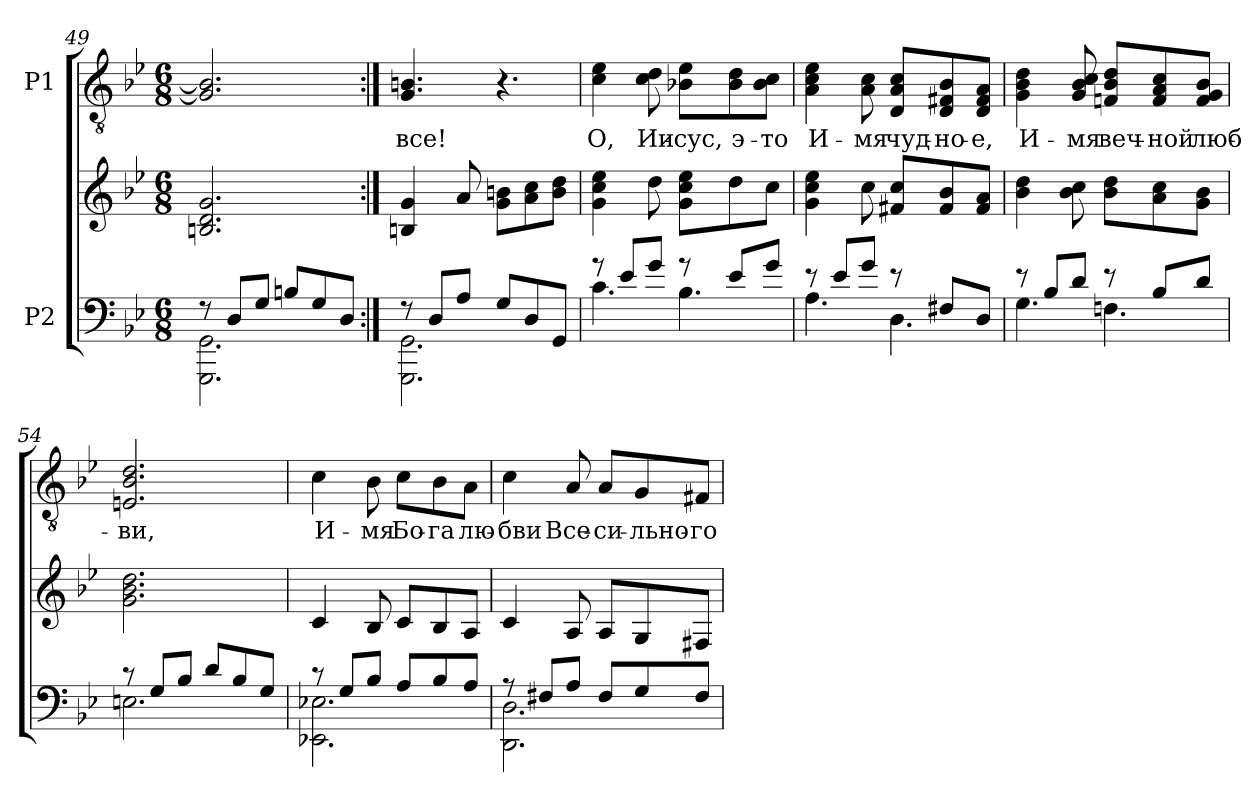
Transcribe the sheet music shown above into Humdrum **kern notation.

**kern	**kern	**kern	**text
*part2	*part2	*part1	*part1
*staff3	*staff2	*staff1	*staff1
*I"P2	*	*I"P1	*
*clefF4	*clefG2	*clefGv2	*
*	*	*ITrd7c12	*
*k[b-e-]	*k[b-e-]	*k[b-e-]	*
*g:	*g:	*g:	*
*M6/8	*M6/8	*M6/8	*
=49	=49	=49	=49
*^	*	*	*
8r	2.GGGi\ 2.GGi	2.Bni/ 2.di 2.gi	2.GGi/] 2.BBi]	.
8Di/L	.	.	.	.
8Gi/J	.	.	.	.
8Bni/L	.	.	.	.
8Gi/	.	.	.	.
8Di/J	.	.	.	.
=50:|!	=50:|!	=50:|!	=50:|!	=50:|!
!	!	!	!	!LO:LY:b:color=#000000
8r	2.GGGi\ 2.GGi	4Bni/ 4gi	4.GGi/ 4.BBni	все!
8Di/L	.	.	.	.
8Ai/J	.	8ai/	.	.
8Gi/L	.	8gi\ 8bniL	4.r	.
8Di/	.	8ai\ 8cci	.	.
8GGi/J	.	8bi\ 8ddiJ	.	.
!!LO:LB:g=z
=51	=51	=51	=51	=51
!	!	!	!	!LO:LY:b:color=#000000
8r	4.ci\	4gi\ 4cci 4ee-i	4Ci\ 4E-i	О,
8e-i/L	.	.	.	.
!	!	!	!	!LO:LY:b:color=#000000
8gi/J	.	8ddi\	8Ci\ 8Di	Ии-
!	!	!	!	!LO:LY:b:color=#000000
8r	4.B-i\	8gi\ 8cci 8ee-iL	8BB-Xi\ 8E-iL	-сус,
!	!	!	!	!LO:LY:b:color=#000000
8e-i/L	.	8ddi\	8BB-i\ 8Di	э-
!	!	!	!	!LO:LY:b:color=#000000
8gi/J	.	8cci\J	8BB-i\ 8CiJ	-то
=52	=52	=52	=52	=52
!	!	!	!	!LO:LY:b:color=#000000
8r	4.Ai\	4gi\ 4cci 4ee-i	4AAi\ 4Ci 4E-i	И-
8e-i/L	.	.	.	.
!	!	!	!	!LO:LY:b:color=#000000
8gi/J	.	8cci\	8AAi\ 8Ci	-мя
!	!	!	!	!LO:LY:b:color=#000000
8r	4.Di\	8f#Xi/ 8cciL	8DDi/ 8AAi 8CiL	чуд-
!	!	!	!	!LO:LY:b:color=#000000
8F#Xi/L	.	8f#i/ 8b-i	8DDi/ 8FF#Xi 8BB-i	-но-
!	!	!	!	!LO:LY:b:color=#000000
8Di/J	.	8f#i/ 8aiJ	8DDi/ 8FF#i 8AAiJ	-е,
=53	=53	=53	=53	=53
!	!	!	!	!LO:LY:b:color=#000000
8r	4.Gi\	4b-i\ 4ddi	4GGi\ 4BB-i 4Di	И-
8B-i/L	.	.	.	.
!	!	!	!	!LO:LY:b:color=#000000
8di/J	.	8b-i\ 8cci	8GGi/ 8BB-i 8Ci	-мя
!	!	!	!	!LO:LY:b:color=#000000
8r	4.Fni\	8b-i\ 8ddiL	8FFni/ 8BB-i 8DiL	веч-
!	!	!	!	!LO:LY:b:color=#000000
8B-i/L	.	8ai\ 8cci	8FFi/ 8AAi 8Ci	-ной
!	!	!	!	!LO:LY:b:color=#000000
8di/J	.	8gi\ 8b-iJ	8FFi/ 8GGi 8BB-iJ	люб-
=54	=54	=54	=54	=54
!	!	!	!	!LO:LY:b:color=#000000
8r	2.Eni\	2.gi\ 2.b-i 2.ddi	2.EEni/ 2.BB-i 2.Di	-ви,
8Gi/L	.	.	.	.
8B-i/J	.	.	.	.
8di/L	.	.	.	.
8B-i/	.	.	.	.
8Gi/J	.	.	.	.
!!LO:LB:g=z
=55	=55	=55	=55	=55
!	!	!	!	!LO:LY:b:color=#000000
8r	2.EE-Xi\ 2.E-Xi	4ci/	4Ci\	И-
8Gi/L	.	.	.	.
!	!	!	!	!LO:LY:b:color=#000000
8B-i/J	.	8B-i/	8BB-i\	-мя
!	!	!	!	!LO:LY:b:color=#000000
8Ai/L	.	8ci/L	8Ci\L	Бо-
!	!	!	!	!LO:LY:b:color=#000000
8B-i/	.	8B-i/	8BB-i\	-га
!	!	!	!	!LO:LY:b:color=#000000
8Ai/J	.	8Ai/J	8AAi\J	лю-
=56	=56	=56	=56	=56
!	!	!	!	!LO:LY:b:color=#000000
8r	2.DDi\ 2.Di	4ci/	4Ci\	-бви
8F#Xi/L	.	.	.	.
!	!	!	!	!LO:LY:b:color=#000000
8Ai/J	.	8Ai/	8AAi/	Все-
!	!	!	!	!LO:LY:b:color=#000000
8F#i/L	.	8Ai/L	8AAi/L	-си-
!	!	!	!	!LO:LY:b:color=#000000
8Gi/	.	8Gi/	8GGi/	-льно-
!	!	!	!	!LO:LY:b:color=#000000
8F#i/J	.	8F#Xi/J	8FF#Xi/J	-го
*v	*v	*	*	*
=	=	=	=
*-	*-	*-	*-
